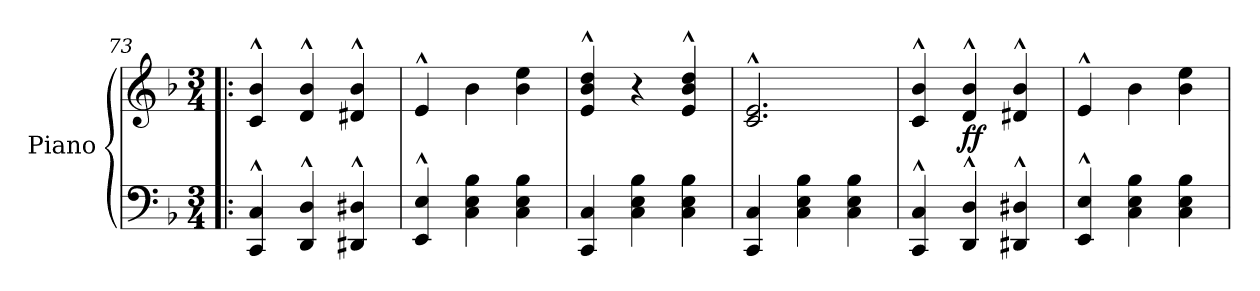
**kern	**kern	**dynam
*part1	*part1	*part1
*staff2	*staff1	*staff1/2
*I"Piano	*	*
*I'Pno.	*	*
!!LO:PB:g=z
*clefF4	*clefG2	*
*k[b-]	*k[b-]	*
*M3/4	*M3/4	*
=73!|:	=73!|:	=73!|:
4CC/^^ 4C/^^	4c/^^ 4b-/^^	.
4DD/^^ 4D/^^	4d/^^ 4b-/^^	.
4DD#X/^^ 4D#X/^^	4d#X/^^ 4b-/^^	.
=74	=74	=74
4EE/^^ 4E/^^	4e^^/	.
4C\ 4E\ 4B-\	4b-\	.
4C\ 4E\ 4B-\	4b-\ 4ee\	.
=75	=75	=75
4CC/ 4C/	4e/^^ 4b-/^^ 4dd/^^	.
4C\ 4E\ 4B-\	4r	.
4C\ 4E\ 4B-\	4e/^^ 4b-/^^ 4dd/^^	.
=76	=76	=76
4CC/ 4C/	2.c/^^ 2.e/^^	.
4C\ 4E\ 4B-\	.	.
4C\ 4E\ 4B-\	.	.
=77	=77	=77
4CC/^^ 4C/^^	4c/^^ 4b-/^^	.
!	!	!LO:DY:b
4DD/^^ 4D/^^	4d/^^ 4b-/^^	ff
4DD#X/^^ 4D#X/^^	4d#X/^^ 4b-/^^	.
=78	=78	=78
4EE/^^ 4E/^^	4e^^/	.
4C\ 4E\ 4B-\	4b-\	.
4C\ 4E\ 4B-\	4b-\ 4ee\	.
=	=	=
*-	*-	*-
